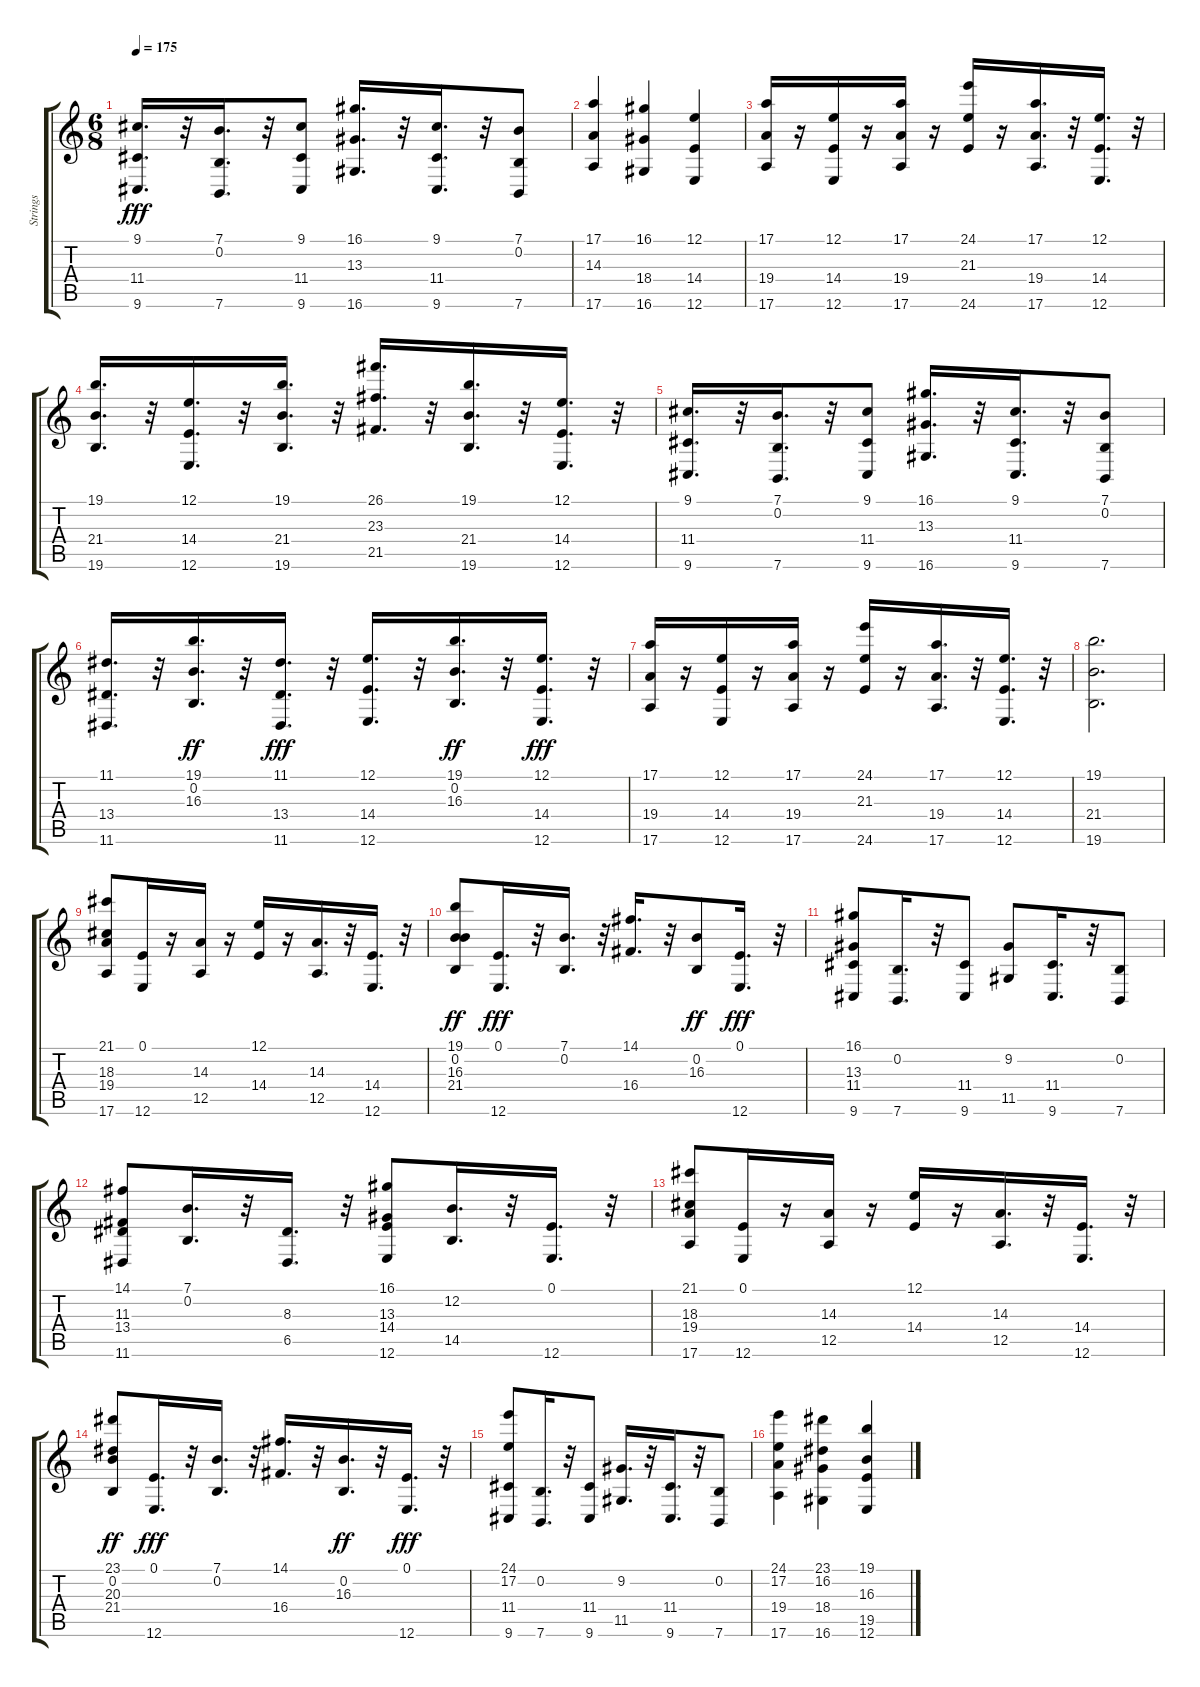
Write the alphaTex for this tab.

\track ("Strings" "Strings") {instrument stringensemble1}
\staff {score tabs}
\tuning (E4 B3 G3 D3 A2 E2) {hide}
\ts (6 8)
\tempo 175
\clef g2
\ks c
(9.1 11.4 9.6).16{d dy fff} r.32 (7.1 0.2 7.6).16{d} r.32 (9.1 11.4 9.6).8 (16.1 13.3 16.6).16{d} r.32 (9.1 11.4 9.6).16{d} r.32 (7.1 0.2 7.6).8 |
(17.1 14.3 17.6).4 (16.1 18.4 16.6).4 (12.1 14.4 12.6).4 |
(17.1 19.4 17.6).16 r.16 (12.1 14.4 12.6).16 r.16 (17.1 19.4 17.6).16 r.16 (24.1 21.3 24.6).16 r.16 (17.1 19.4 17.6).16{d} r.32 (12.1 14.4 12.6).16{d} r.32 |
(19.1 21.4 19.6).16{d} r.32 (12.1 14.4 12.6).16{d} r.32 (19.1 21.4 19.6).16{d} r.32 (26.1 23.3 21.5).16{d} r.32 (19.1 21.4 19.6).16{d} r.32 (12.1 14.4 12.6).16{d} r.32 |
(9.1 11.4 9.6).16{d} r.32 (7.1 0.2 7.6).16{d} r.32 (9.1 11.4 9.6).8 (16.1 13.3 16.6).16{d} r.32 (9.1 11.4 9.6).16{d} r.32 (7.1 0.2 7.6).8 |
(11.1 13.4 11.6).16{d} r.32 (19.1 0.2 16.3).16{d dy ff} r.32 (11.1 13.4 11.6).16{d dy fff} r.32 (12.1 14.4 12.6).16{d} r.32 (19.1 0.2 16.3).16{d dy ff} r.32 (12.1 14.4 12.6).16{d dy fff} r.32 |
(17.1 19.4 17.6).16 r.16 (12.1 14.4 12.6).16 r.16 (17.1 19.4 17.6).16 r.16 (24.1 21.3 24.6).16 r.16 (17.1 19.4 17.6).16{d} r.32 (12.1 14.4 12.6).16{d} r.32 |
(19.1 21.4 19.6).2{d} |
(21.1 18.3 19.4 17.6).8 (0.1 12.6).16 r.16 (14.3 12.5).16 r.16 (12.1 14.4).16 r.16 (14.3 12.5).16{d} r.32 (14.4 12.6).16{d} r.32 |
(19.1 0.2 16.3 21.4).8{dy ff} (0.1 12.6).16{d dy fff} r.32 (7.1 0.2).16{d} r.32 (14.1 16.4).16{d} r.32 (0.2 16.3).8{dy ff} (0.1 12.6).16{d dy fff} r.32 |
(16.1 13.3 11.4 9.6).8 (0.2 7.6).16{d} r.32 (11.4 9.6).8 (9.2 11.5).8 (11.4 9.6).16{d} r.32 (0.2 7.6).8 |
(14.1 11.3 13.4 11.6).8 (7.1 0.2).16{d} r.32 (8.3 6.5).16{d} r.32 (16.1 13.3 14.4 12.6).8 (12.2 14.5).16{d} r.32 (0.1 12.6).16{d} r.32 |
(21.1 18.3 19.4 17.6).8 (0.1 12.6).16 r.16 (14.3 12.5).16 r.16 (12.1 14.4).16 r.16 (14.3 12.5).16{d} r.32 (14.4 12.6).16{d} r.32 |
(23.1 0.2 20.3 21.4).8{dy ff} (0.1 12.6).16{d dy fff} r.32 (7.1 0.2).16{d} r.32 (14.1 16.4).16{d} r.32 (0.2 16.3).16{d dy ff} r.32 (0.1 12.6).16{d dy fff} r.32 |
(24.1 17.2 11.4 9.6).8 (0.2 7.6).16{d} r.32 (11.4 9.6).8 (9.2 11.5).16{d} r.32 (11.4 9.6).16{d} r.32 (0.2 7.6).8 |
(24.1 17.2 19.4 17.6).4 (23.1 16.2 18.4 16.6).4 (19.1 16.3 19.5 12.6).4
